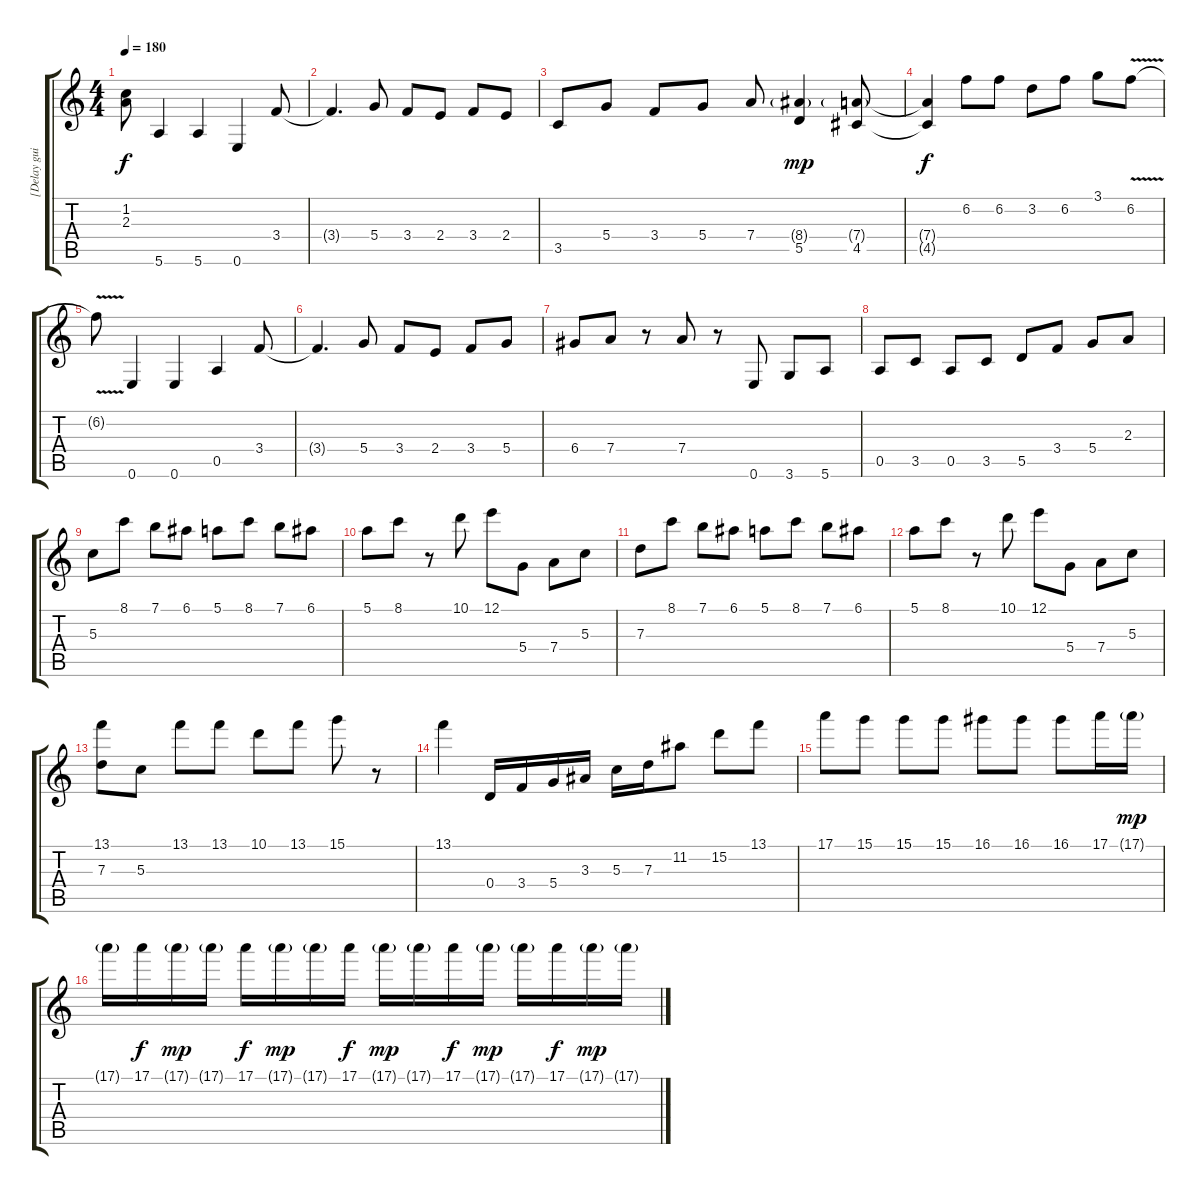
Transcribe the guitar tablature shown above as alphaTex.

\track ("[Delay guitar]" "[Delay gui") {instrument distortionguitar}
\staff {score tabs}
\tuning (E4 B3 G3 D3 A2 E2) {hide}
\ts (4 4)
\tempo 180
\clef g2
\ks c
(1.2{t} 2.3{t}).8{dy f} 5.6.4 5.6.4 0.6.4 3.4.8 |
3.4{t}.4{d} 5.4.8 3.4.8 2.4.8 3.4.8 2.4.8 |
3.5.8 5.4.8 3.4.8 5.4.8 7.4.8 (8.4{g} 5.5).4{dy mp} (7.4{g} 4.5).8 |
(7.4{t} 4.5{t}).4{dy f} 6.2.8 6.2.8 3.2.8 6.2.8 3.1.8 6.2{v}.8 |
6.2{t}.8 0.6.4 0.6.4 0.5.4 3.4.8 |
3.4{t}.4{d} 5.4.8 3.4.8 2.4.8 3.4.8 5.4.8 |
6.4.8 7.4.8 r.8 7.4.8 r.8 0.6.8 3.6.8 5.6.8 |
0.5.8 3.5.8 0.5.8 3.5.8 5.5.8 3.4.8 5.4.8 2.3.8 |
5.3.8 8.1.8 7.1.8 6.1.8 5.1.8 8.1.8 7.1.8 6.1.8 |
5.1.8 8.1.8 r.8 10.1.8 12.1.8 5.4.8 7.4.8 5.3.8 |
7.3.8 8.1.8 7.1.8 6.1.8 5.1.8 8.1.8 7.1.8 6.1.8 |
5.1.8 8.1.8 r.8 10.1.8 12.1.8 5.4.8 7.4.8 5.3.8 |
(13.1 7.3).8 5.3.8 13.1.8 13.1.8 10.1.8 13.1.8 15.1.8 r.8 |
13.1.4 0.4.16 3.4.16 5.4.16 3.3.16 5.3.16 7.3.16 11.2.8 15.2.8 13.1.8 |
17.1.8 15.1.8 15.1.8 15.1.8 16.1.8 16.1.8 16.1.8 17.1.16 17.1{g}.16{dy mp} |
17.1{g}.16 17.1.16{dy f} 17.1{g}.16{dy mp} 17.1{g}.16 17.1.16{dy f} 17.1{g}.16{dy mp} 17.1{g}.16 17.1.16{dy f} 17.1{g}.16{dy mp} 17.1{g}.16 17.1.16{dy f} 17.1{g}.16{dy mp} 17.1{g}.16 17.1.16{dy f} 17.1{g}.16{dy mp} 17.1{g}.16
